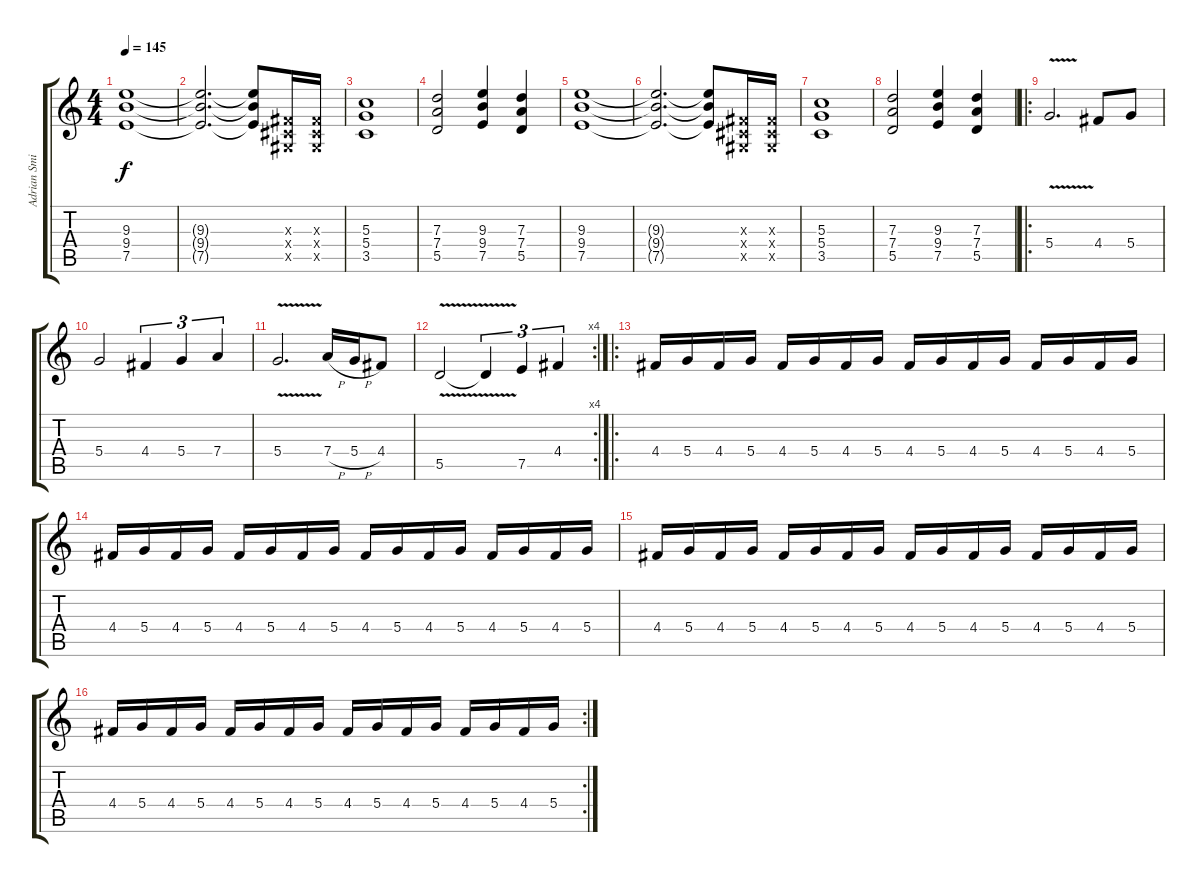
\track ("Adrian Smith" "Adrian Smi") {instrument distortionguitar}
\staff {score tabs}
\tuning (E4 B3 G3 D3 A2 E2) {hide}
\ts (4 4)
\tempo 145
\clef g2
\ks c
(9.3 9.4 7.5).1{dy f} |
(9.3{t} 9.4{t} 7.5{t}).2{d} (9.3{t} 9.4{t} 7.5{t}).8 (-1.3{x} -1.4{x} -1.5{x}).16 (-1.3{x} -1.4{x} -1.5{x}).16 |
(5.3 5.4 3.5).1 |
(7.3 7.4 5.5).2 (9.3 9.4 7.5).4 (7.3 7.4 5.5).4 |
(9.3 9.4 7.5).1 |
(9.3{t} 9.4{t} 7.5{t}).2{d} (9.3{t} 9.4{t} 7.5{t}).8 (-1.3{x} -1.4{x} -1.5{x}).16 (-1.3{x} -1.4{x} -1.5{x}).16 |
(5.3 5.4 3.5).1 |
(7.3 7.4 5.5).2 (9.3 9.4 7.5).4 (7.3 7.4 5.5).4 |
\ro
5.4{v}.2{d volume 13} 4.4.8 5.4.8 |
5.4.2 4.4.4{tu (3 2)} 5.4.4{tu (3 2)} 7.4.4{tu (3 2)} |
5.4{v}.2{d} 7.4{h}.16 5.4{h}.16 4.4.8 |
\rc 4
5.5{v}.2 5.5{t}.4{tu (3 2)} 7.5.4{tu (3 2)} 4.4.4{tu (3 2)} |
\ro
4.4.16 5.4.16 4.4.16 5.4.16 4.4.16 5.4.16 4.4.16 5.4.16 4.4.16 5.4.16 4.4.16 5.4.16 4.4.16 5.4.16 4.4.16 5.4.16 |
4.4.16 5.4.16 4.4.16 5.4.16 4.4.16 5.4.16 4.4.16 5.4.16 4.4.16 5.4.16 4.4.16 5.4.16 4.4.16 5.4.16 4.4.16 5.4.16 |
4.4.16 5.4.16 4.4.16 5.4.16 4.4.16 5.4.16 4.4.16 5.4.16 4.4.16 5.4.16 4.4.16 5.4.16 4.4.16 5.4.16 4.4.16 5.4.16 |
\rc 2
4.4.16 5.4.16 4.4.16 5.4.16 4.4.16 5.4.16 4.4.16 5.4.16 4.4.16 5.4.16 4.4.16 5.4.16 4.4.16 5.4.16 4.4.16 5.4.16
